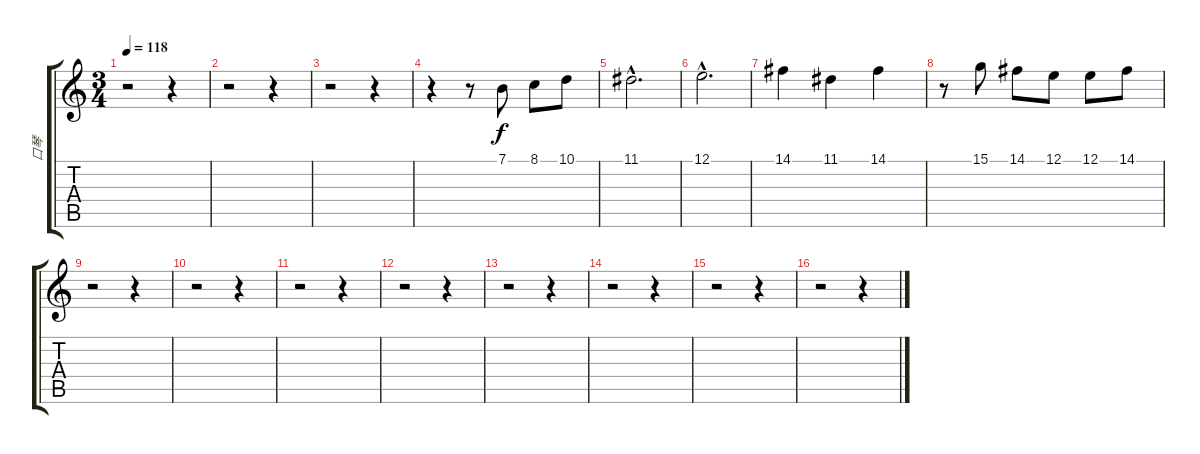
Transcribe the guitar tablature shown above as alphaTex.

\track ("口琴" "口琴") {instrument harmonica}
\staff {score tabs}
\tuning (E4 B3 G3 D3 A2 E2) {hide}
\ts (3 4)
\tempo 118
\clef g2
\ks c
r.2{dy f} r.4 |
r.2 r.4 |
r.2 r.4 |
r.4 r.8 7.1.8 8.1.8 10.1.8 |
11.1{hac}.2{d} |
12.1{hac}.2{d} |
14.1.4 11.1.4 14.1.4 |
r.8 15.1.8 14.1.8 12.1.8 12.1.8 14.1.8 |
r.2 r.4 |
r.2 r.4 |
r.2 r.4 |
r.2 r.4 |
r.2 r.4 |
r.2 r.4 |
r.2 r.4 |
r.2 r.4
